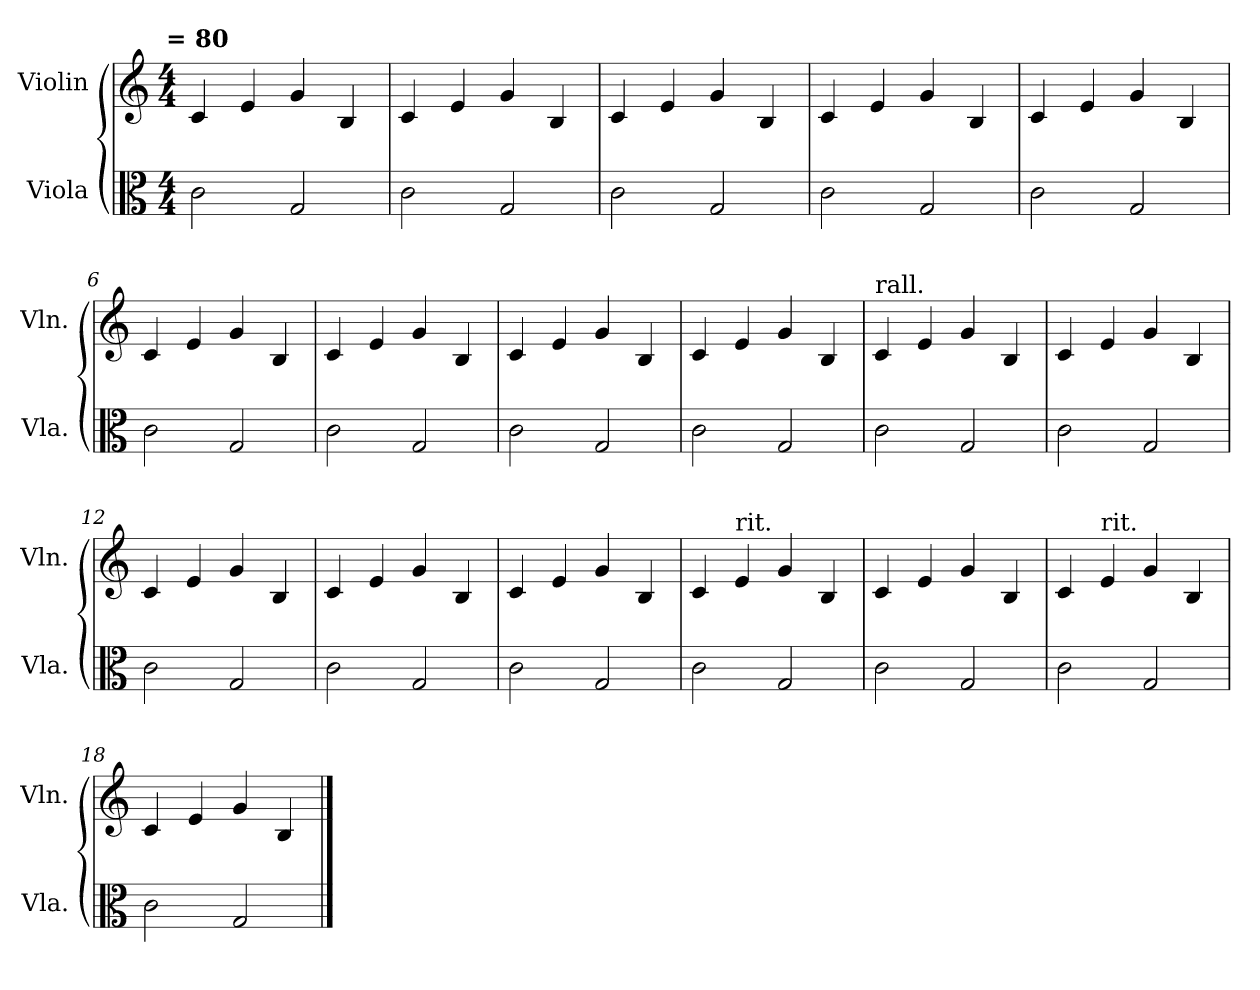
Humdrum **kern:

**kern	**kern
*part2	*part1
*staff2	*staff1
*I"Viola	*I"Violin
*I'Vla.	*I'Vln.
*clefC3	*clefG2
!!LO:TX:omd:t= = 80
*M4/4	*M4/4
*MM80	*MM80
=1	=1
2c\	4c/
.	4e/
2G/	4g/
.	4B/
=2	=2
*	*MM120
2c\	4c/
.	4e/
2G/	4g/
.	4B/
=3	=3
*	*MM160
2c\	4c/
.	4e/
2G/	4g/
.	4B/
=4	=4
*	*MM160
2c\	4c/
.	4e/
2G/	4g/
.	4B/
=5	=5
*	*MM184
2c\	4c/
.	4e/
2G/	4g/
.	4B/
=6	=6
*	*MM120
2c\	4c/
.	4e/
2G/	4g/
.	4B/
=7	=7
*	*MM120
2c\	4c/
.	4e/
2G/	4g/
.	4B/
!!LO:LB:g=z
=8	=8
*	*MM92
2c\	4c/
.	4e/
2G/	4g/
.	4B/
=9	=9
2c\	4c/
.	4e/
2G/	4g/
.	4B/
=10	=10
!	!LO:TX:a:t=rall.
2c\	4c/
.	4e/
2G/	4g/
.	4B/
=11	=11
2c\	4c/
.	4e/
2G/	4g/
.	4B/
=12	=12
2c\	4c/
.	4e/
2G/	4g/
.	4B/
=13	=13
*	*MM144
2c\	4c/
.	4e/
2G/	4g/
.	4B/
=14	=14
2c\	4c/
*	*MM160
.	4e/
2G/	4g/
.	4B/
!!LO:LB:g=z
=15	=15
2c\	4c/
!	!LO:TX:a:t=rit.
.	4e/
2G/	4g/
.	4B/
=16	=16
2c\	4c/
.	4e/
2G/	4g/
.	4B/
=17	=17
2c\	4c/
!	!LO:TX:a:t=rit.
.	4e/
2G/	4g/
.	4B/
=18	=18
2c\	4c/
.	4e/
2G/	4g/
.	4B/
==	==
*-	*-
